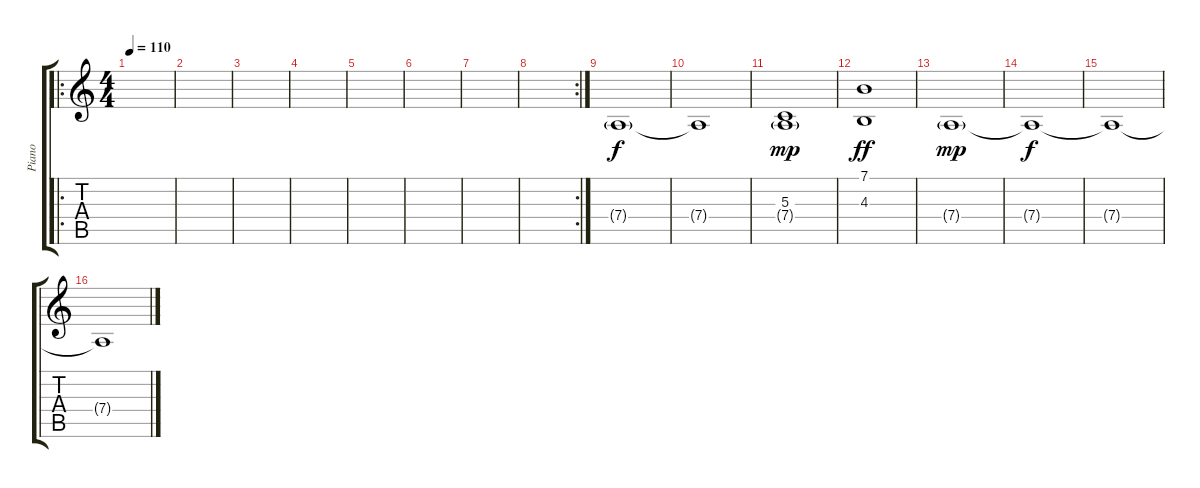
\track ("Piano" "Piano") {instrument electricpiano1}
\staff {score tabs}
\tuning (E4 B3 G3 D3 A2 E2) {hide}
\ro
\ts (4 4)
\tempo 110
\clef g2
\ks c
|
|
|
|
|
|
|
\rc 2
|
7.4{g}.1 |
7.4{t}.1{dy f} |
(5.3 7.4{g}).1{dy mp} |
(7.1 4.3).1{dy ff} |
7.4{g}.1{dy mp} |
7.4{t}.1{dy f} |
7.4{t}.1 |
7.4{t}.1
